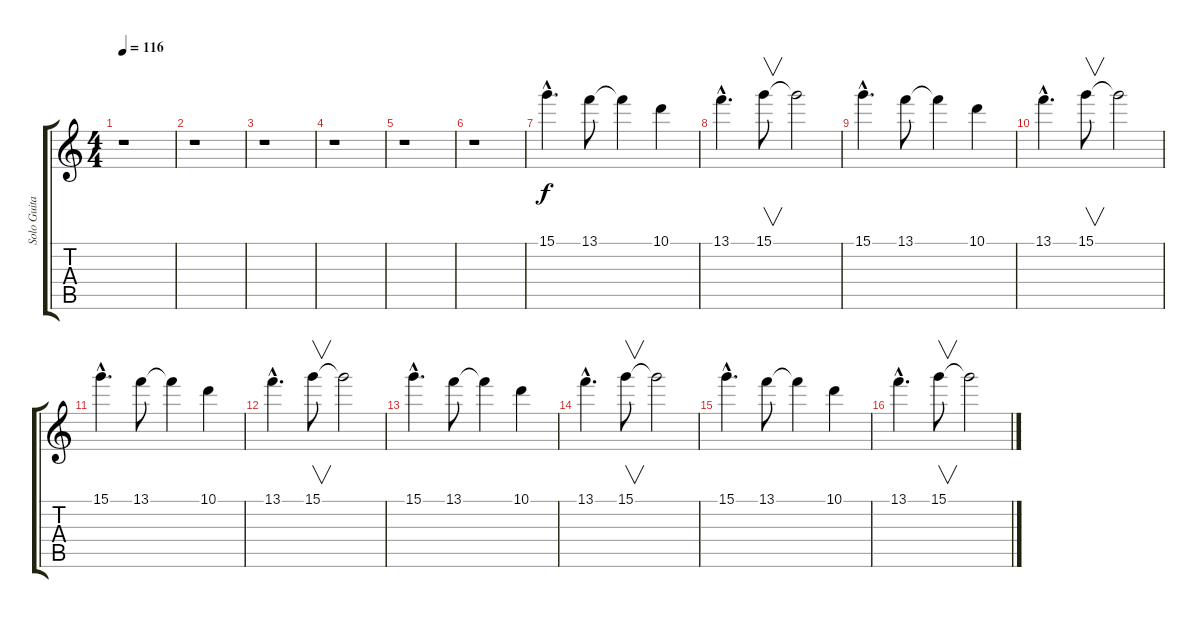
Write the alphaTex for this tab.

\track ("Solo Guitar" "Solo Guita") {instrument overdrivenguitar}
\staff {score tabs}
\tuning (E4 B3 G3 D3 A2 E2) {hide}
\ts (4 4)
\tempo 116
\clef g2
\ks c
r.1{dy f} |
r.1 |
r.1 |
r.1 |
r.1 |
r.1 |
15.1{hac}.4{d} 13.1.8 13.1{t}.4 10.1.4 |
13.1{hac}.4{d} 15.1.8{v} 15.1{t}.2 |
15.1{hac}.4{d} 13.1.8 13.1{t}.4 10.1.4 |
13.1{hac}.4{d} 15.1.8{v} 15.1{t}.2 |
15.1{hac}.4{d} 13.1.8 13.1{t}.4 10.1.4 |
13.1{hac}.4{d} 15.1.8{v} 15.1{t}.2 |
15.1{hac}.4{d} 13.1.8 13.1{t}.4 10.1.4 |
13.1{hac}.4{d} 15.1.8{v} 15.1{t}.2 |
15.1{hac}.4{d} 13.1.8 13.1{t}.4 10.1.4 |
13.1{hac}.4{d} 15.1.8{v} 15.1{t}.2
